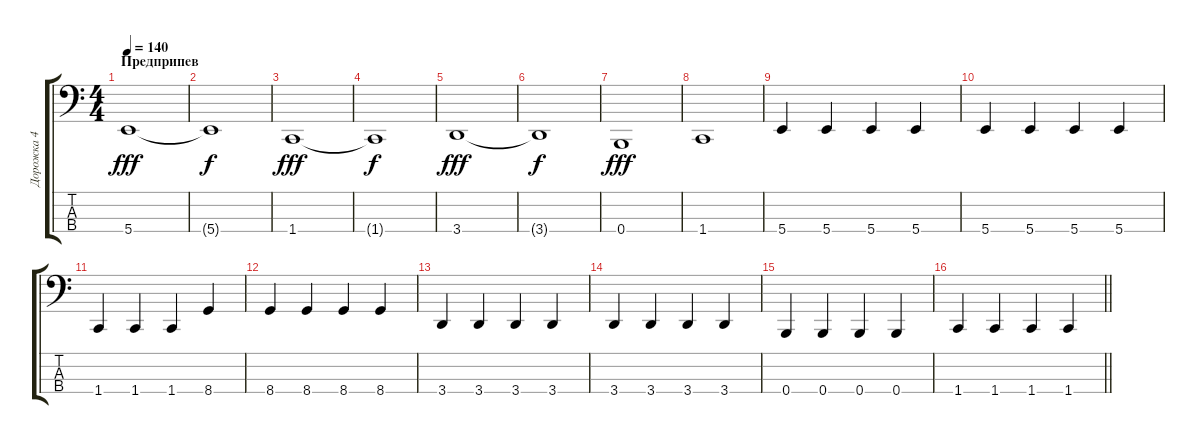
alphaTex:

\track ("Дорожка 4" "Дорожка 4") {instrument electricbassfinger}
\staff {score tabs}
\tuning (E2 B1 Gb1 B0) {hide}
\ts (4 4)
\section ("" "Предприпев")
\tempo 140
\clef f4
\ks c
5.4.1{dy fff} |
5.4{t}.1{dy f} |
1.4.1{dy fff} |
1.4{t}.1{dy f} |
3.4.1{dy fff} |
3.4{t}.1{dy f} |
0.4.1{dy fff} |
1.4.1 |
5.4.4 5.4.4 5.4.4 5.4.4 |
5.4.4 5.4.4 5.4.4 5.4.4 |
1.4.4 1.4.4 1.4.4 8.4.4 |
8.4.4 8.4.4 8.4.4 8.4.4 |
3.4.4 3.4.4 3.4.4 3.4.4 |
3.4.4 3.4.4 3.4.4 3.4.4 |
0.4.4 0.4.4 0.4.4 0.4.4 |
\barLineRight lightlight
1.4.4 1.4.4 1.4.4 1.4.4
